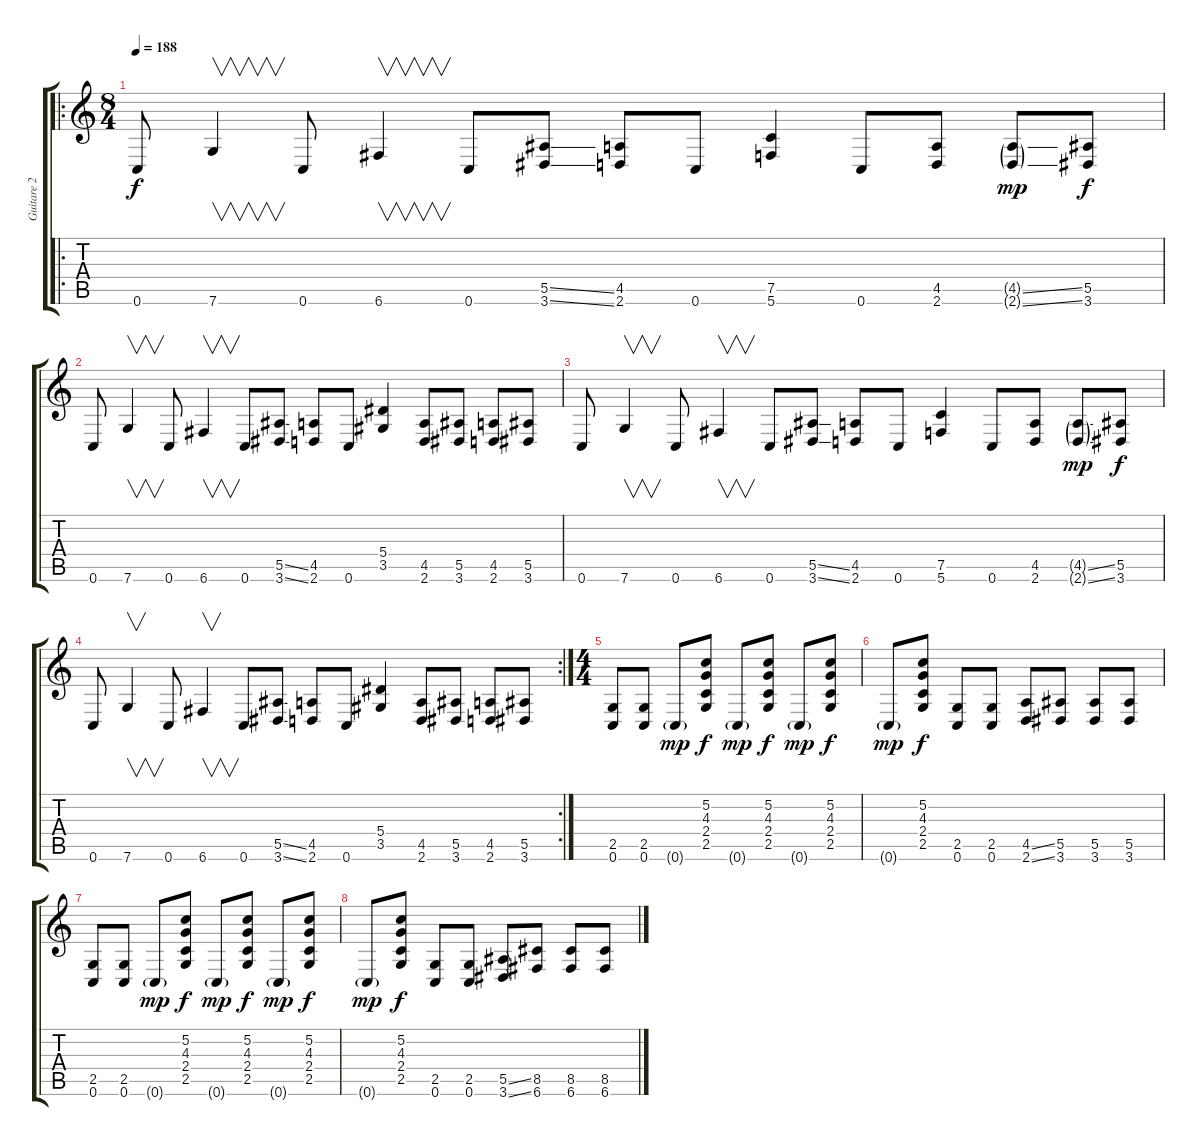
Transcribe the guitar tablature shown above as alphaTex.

\track ("Guitare 2" "Guitare 2") {instrument overdrivenguitar}
\staff {score tabs}
\tuning (C4 G3 Eb3 Bb2 F2 C2) {hide}
\ro
\ts (8 4)
\tempo 188
\clef g2
\ks c
0.6.8{dy f} 7.6.4{v} 0.6.8 6.6.4{v} 0.6.8 (5.5{ss} 3.6{ss}).8 (4.5 2.6).8 0.6.8 (7.5 5.6).4 0.6.8 (4.5 2.6).8 (4.5{ss g} 2.6{ss g}).8{dy mp} (5.5 3.6).8{dy f} |
0.6.8 7.6.4{v} 0.6.8 6.6.4{v} 0.6.8 (5.5{ss} 3.6{ss}).8 (4.5 2.6).8 0.6.8 (5.4 3.5).4 (4.5 2.6).8 (5.5 3.6).8 (4.5 2.6).8 (5.5 3.6).8 |
0.6.8 7.6.4{v} 0.6.8 6.6.4{v} 0.6.8 (5.5{ss} 3.6{ss}).8 (4.5 2.6).8 0.6.8 (7.5 5.6).4 0.6.8 (4.5 2.6).8 (4.5{ss g} 2.6{ss g}).8{dy mp} (5.5 3.6).8{dy f} |
\rc 2
0.6.8 7.6.4{v} 0.6.8 6.6.4{v} 0.6.8 (5.5{ss} 3.6{ss}).8 (4.5 2.6).8 0.6.8 (5.4 3.5).4 (4.5 2.6).8 (5.5 3.6).8 (4.5 2.6).8 (5.5 3.6).8 |
\ts (4 4)
(2.5 0.6).8 (2.5 0.6).8 0.6{g}.8{dy mp} (5.2 4.3 2.4 2.5).8{dy f} 0.6{g}.8{dy mp} (5.2 4.3 2.4 2.5).8{dy f} 0.6{g}.8{dy mp} (5.2 4.3 2.4 2.5).8{dy f} |
0.6{g}.8{dy mp} (5.2 4.3 2.4 2.5).8{dy f} (2.5 0.6).8 (2.5 0.6).8 (4.5{ss} 2.6{ss}).8 (5.5 3.6).8 (5.5 3.6).8 (5.5 3.6).8 |
(2.5 0.6).8 (2.5 0.6).8 0.6{g}.8{dy mp} (5.2 4.3 2.4 2.5).8{dy f} 0.6{g}.8{dy mp} (5.2 4.3 2.4 2.5).8{dy f} 0.6{g}.8{dy mp} (5.2 4.3 2.4 2.5).8{dy f} |
0.6{g}.8{dy mp} (5.2 4.3 2.4 2.5).8{dy f} (2.5 0.6).8 (2.5 0.6).8 (5.5{ss} 3.6{ss}).8 (8.5 6.6).8 (8.5 6.6).8 (8.5 6.6).8
